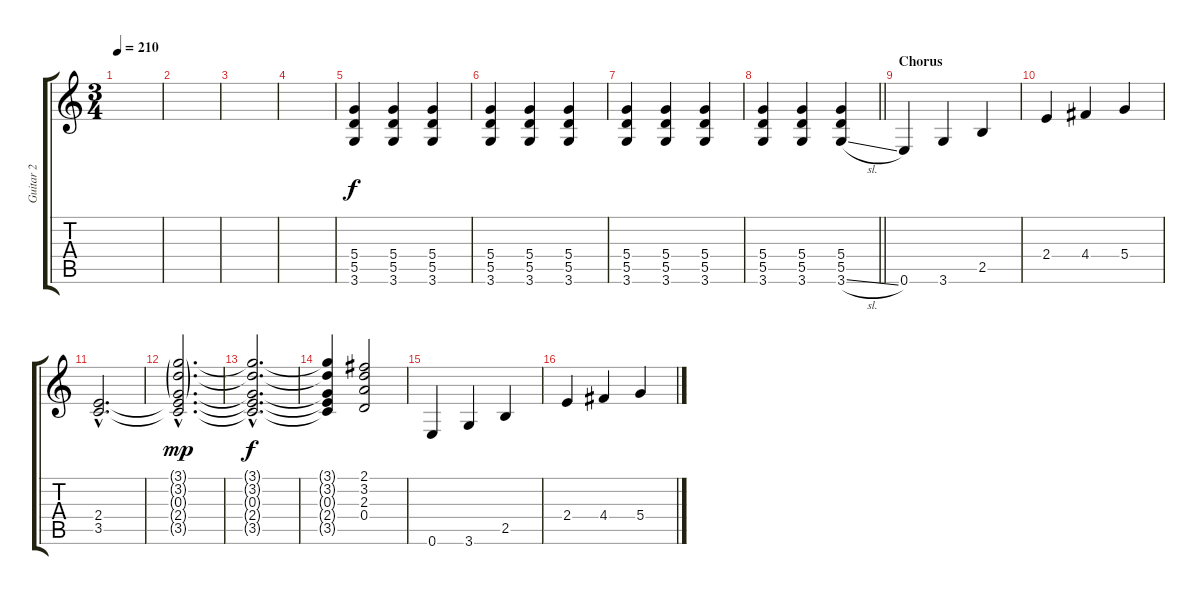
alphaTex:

\track ("Guitar 2" "Guitar 2") {instrument distortionguitar}
\staff {score tabs}
\tuning (E4 B3 G3 D3 A2 E2) {hide}
\ts (3 4)
\tempo 210
\clef g2
\ks c
|
|
|
|
(5.4 5.5 3.6).4 (5.4 5.5 3.6).4 (5.4 5.5 3.6).4 |
(5.4 5.5 3.6).4 (5.4 5.5 3.6).4 (5.4 5.5 3.6).4 |
(5.4 5.5 3.6).4 (5.4 5.5 3.6).4 (5.4 5.5 3.6).4 |
\barLineRight lightlight
(5.4 5.5 3.6).4 (5.4 5.5 3.6).4 (5.4 5.5 3.6{sl}).4 |
\section ("" "Chorus")
0.6.4 3.6.4 2.5.4 |
2.4.4 4.4.4 5.4.4 |
(2.4{hac} 3.5{hac}).2{d} |
(3.1{g hac} 3.2{g hac} 0.3{g hac} 2.4{hac t} 3.5{hac t}).2{d dy mp} |
(3.1{hac t} 3.2{hac t} 0.3{hac t} 2.4{hac t} 3.5{hac t}).2{d dy f} |
(3.1{t} 3.2{t} 0.3{t} 2.4{t} 3.5{t}).4 (2.1 3.2 2.3 0.4).2 |
0.6.4 3.6.4 2.5.4 |
2.4.4 4.4.4 5.4.4
